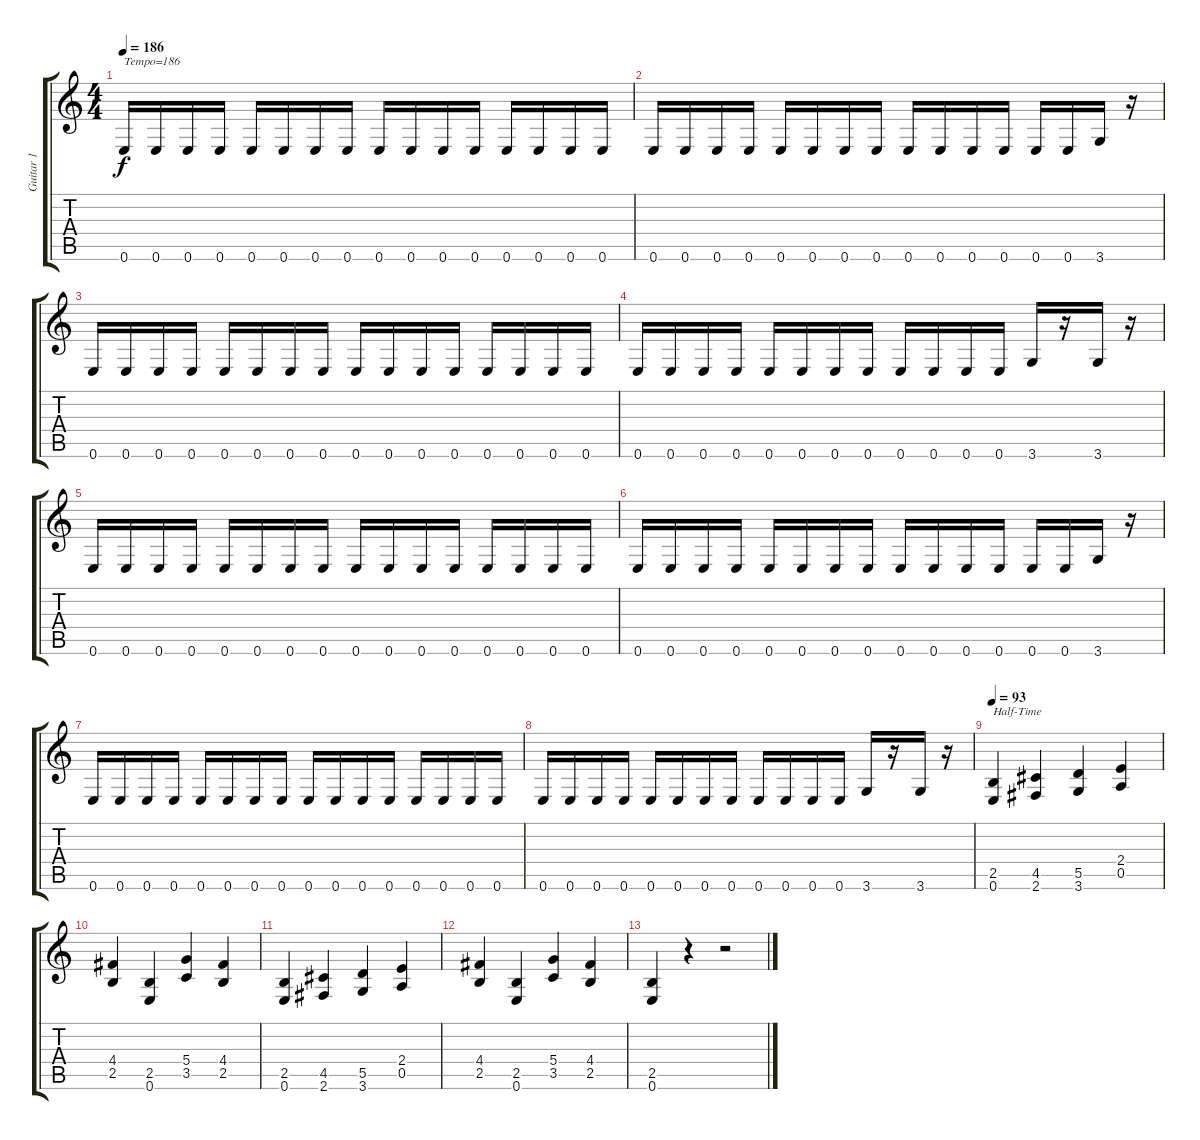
\track ("Guitar 1" "Guitar 1") {instrument distortionguitar}
\staff {score tabs}
\tuning (E4 B3 G3 D3 A2 E2) {hide}
\ts (4 4)
\tempo 186
\clef g2
\ks c
0.6.16{txt "Tempo=186" dy f} 0.6.16 0.6.16 0.6.16 0.6.16 0.6.16 0.6.16 0.6.16 0.6.16 0.6.16 0.6.16 0.6.16 0.6.16 0.6.16 0.6.16 0.6.16 |
0.6.16 0.6.16 0.6.16 0.6.16 0.6.16 0.6.16 0.6.16 0.6.16 0.6.16 0.6.16 0.6.16 0.6.16 0.6.16 0.6.16 3.6.16 r.16 |
0.6.16 0.6.16 0.6.16 0.6.16 0.6.16 0.6.16 0.6.16 0.6.16 0.6.16 0.6.16 0.6.16 0.6.16 0.6.16 0.6.16 0.6.16 0.6.16 |
0.6.16 0.6.16 0.6.16 0.6.16 0.6.16 0.6.16 0.6.16 0.6.16 0.6.16 0.6.16 0.6.16 0.6.16 3.6.16 r.16 3.6.16 r.16 |
0.6.16 0.6.16 0.6.16 0.6.16 0.6.16 0.6.16 0.6.16 0.6.16 0.6.16 0.6.16 0.6.16 0.6.16 0.6.16 0.6.16 0.6.16 0.6.16 |
0.6.16 0.6.16 0.6.16 0.6.16 0.6.16 0.6.16 0.6.16 0.6.16 0.6.16 0.6.16 0.6.16 0.6.16 0.6.16 0.6.16 3.6.16 r.16 |
0.6.16 0.6.16 0.6.16 0.6.16 0.6.16 0.6.16 0.6.16 0.6.16 0.6.16 0.6.16 0.6.16 0.6.16 0.6.16 0.6.16 0.6.16 0.6.16 |
0.6.16 0.6.16 0.6.16 0.6.16 0.6.16 0.6.16 0.6.16 0.6.16 0.6.16 0.6.16 0.6.16 0.6.16 3.6.16 r.16 3.6.16 r.16 |
\tempo 93
(2.5 0.6).4{txt "Half-Time"} (4.5 2.6).4 (5.5 3.6).4 (2.4 0.5).4 |
(4.4 2.5).4 (2.5 0.6).4 (5.4 3.5).4 (4.4 2.5).4 |
(2.5 0.6).4 (4.5 2.6).4 (5.5 3.6).4 (2.4 0.5).4 |
(4.4 2.5).4 (2.5 0.6).4 (5.4 3.5).4 (4.4 2.5).4 |
(2.5 0.6).4 r.4 r.2
